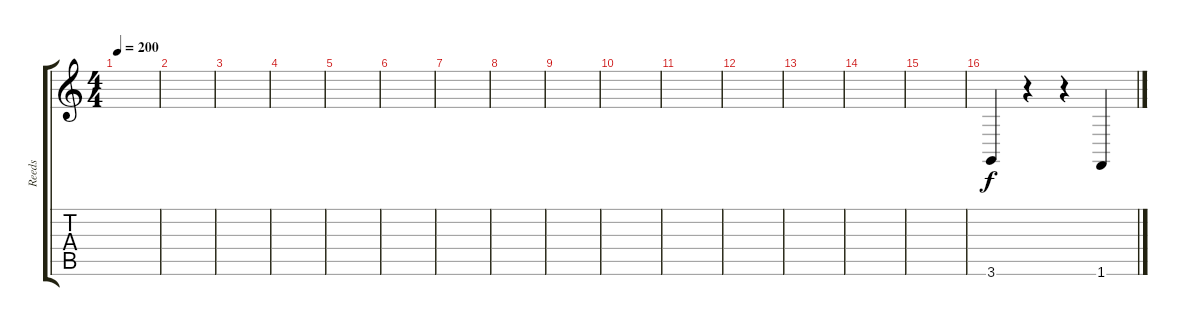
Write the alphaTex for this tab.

\track ("Reeds" "Reeds") {instrument baritonesax}
\staff {score tabs}
\tuning (E4 B3 G3 D3 A2 E2) {hide}
\ts (4 4)
\tempo 200
\clef g2
\ks c
|
|
|
|
|
|
|
|
|
|
|
|
|
|
|
3.6.4 r.4 r.4 1.6.4
